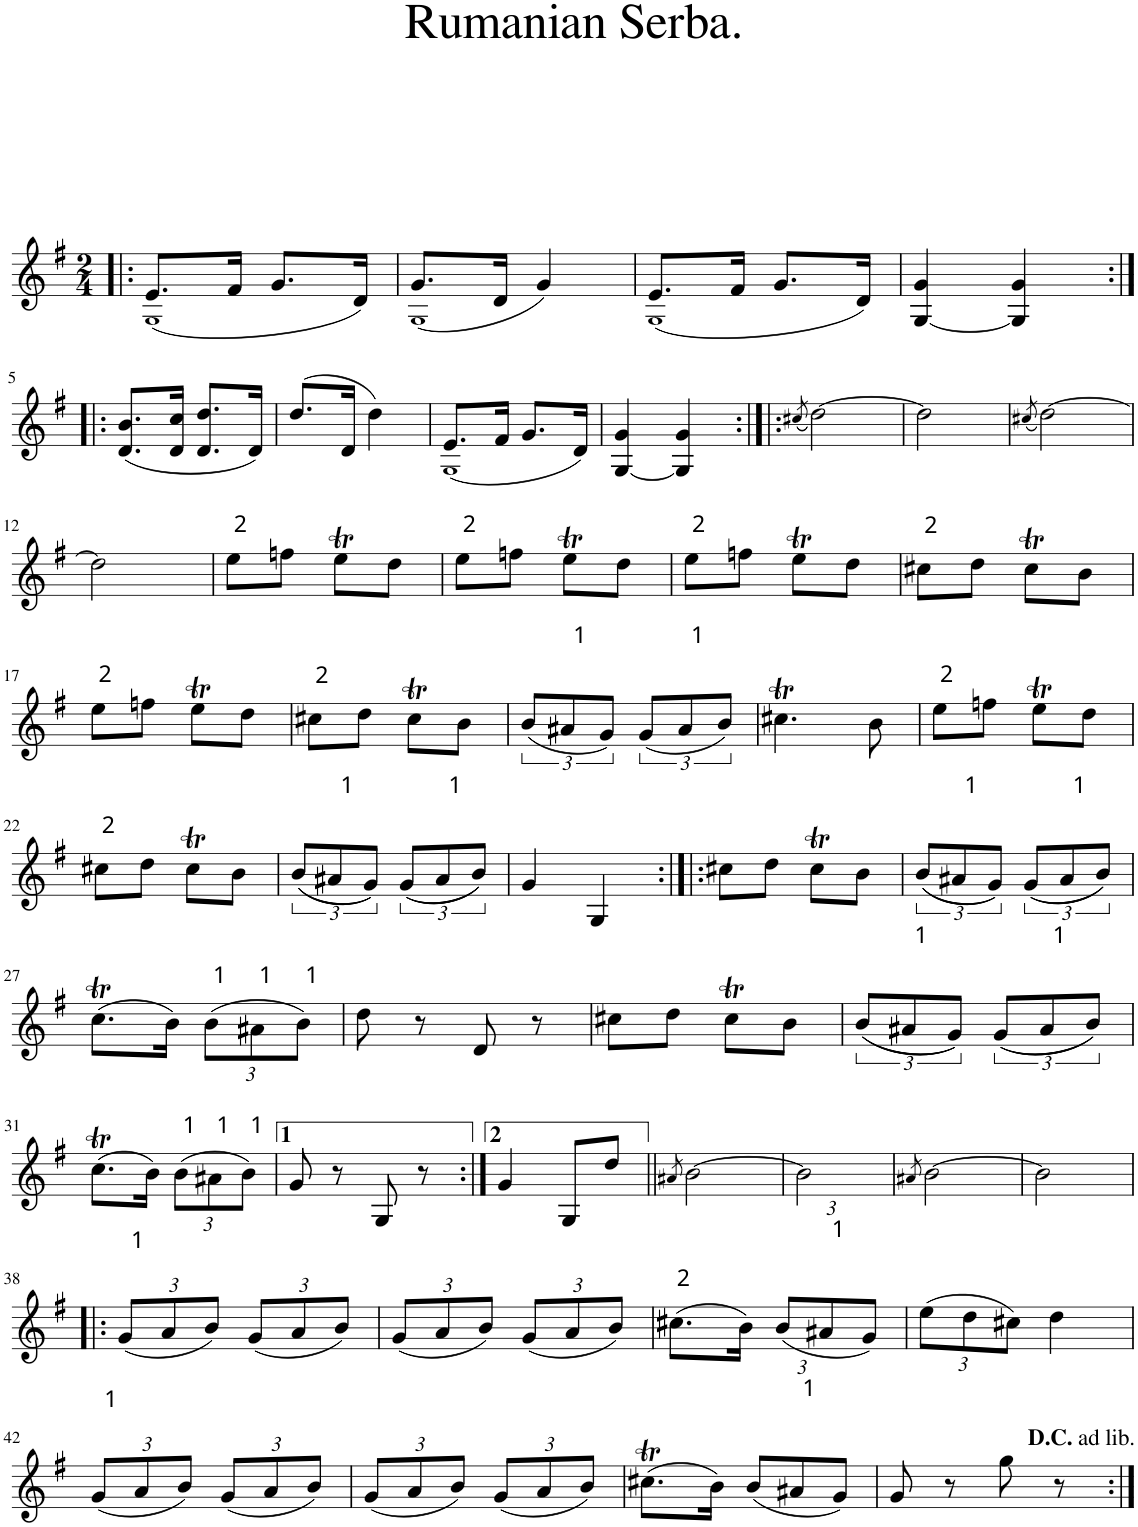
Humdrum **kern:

**kern
*part1
*staff1
*I"Piano
*I'Pno
*clefG2
*k[f#]
*G:
*M2/4
=1!|:
*^
!	!LO:N:head=open
8.e/L	(2G!
16f#/Jk	.
8.g/L	.
(16d/Jk	.
=2	=2
!	!LO:N:head=open
8.g/L	(2G!
16d/Jk	.
4g/)	.
=3	=3
!	!LO:N:head=open
8.e/L	(2G!
16f#/Jk	.
8.g/L	.
16d/Jk)	.
*v	*v
=4
[4G/ 4g/
4G/] 4g/
!!LO:LB:g=z
=5:|!|:
8.d/ 8.b/L
16d/ 16cc/Jk
8.d/ 8.dd/L
16d/Jk)
=6
(8.dd/L
16d/Jk
4dd\)
=7
*^
!	!LO:N:head=open
8.e/L	(2G!
16f#/Jk	.
8.g/L	.
(16d/Jk	.
*v	*v
=8
[4G/ 4g/
4G/] 4g/
=9:|!|:
8qcc#X/
[2dd\)
=10
2dd\]
=11
(8qcc#X/
[2dd\)
!!LO:LB:g=z
=12
2dd\]
=13
8ee\L
8ffn\J
8eeT\L
8dd\J
=14
8ee\L
8ffn\J
8eeT\L
8dd\J
=15
8ee\L
8ffn\J
8eeT\L
8dd\J
=16
8cc#X\L
8dd\J
8cc#t\L
8b\J
!!LO:LB:g=z
=17
8ee\L
8ffn\J
8eeT\L
8dd\J
=18
8cc#X\L
8dd\J
8cc#t\L
8b\J
=19
(12b/L
12a#X/
12g/J)
(12g/L
12a#/
12b/J)
=20
4.cc#Xt\
8b\
=21
8ee\L
8ffn\J
8eeT\L
8dd\J
!!LO:LB:g=z
=22
8cc#X\L
8dd\J
8cc#t\L
8b\J
=23
((12b/L
12a#X/
12g/J))
((12g/L
12a#/
12b/J))
=24
4g/
4G/
=25:|!|:
8cc#X\L
8dd\J
8cc#t\L
8b\J
=26
((12b/L
12a#X/
12g/J))
((12g/L
12a#/
12b/J))
!!LO:LB:g=z
=27
(8.ccT\L
16b\Jk)
*Xbrackettup
(12b\L
12a#X\
12b\J)
=28
8dd\
8r
8d/
8r
=29
8cc#X\L
8dd\J
8cc#t\L
8b\J
=30
*brackettup
((12b/L
12a#X/
12g/J))
((12g/L
12a#/
12b/J))
!!LO:LB:g=z
=31
(8.ccT\L
16b\Jk)
*Xbrackettup
(12b\L
12a#X\
12b\J)
=32
8g/
8r
8G/
8r
=33:|!
4g/
8G/L
8dd/J
=34||
8qa#X/
[2b\
=35
2b\]
=36
8qa#X/
[2b\
=37
2b\]
!!LO:LB:g=z
=38!|:
(12g/L
12a/
12b/J)
(12g/L
12a/
12b/J)
=39
(12g/L
12a/
12b/J)
(12g/L
12a/
12b/J)
=40
(8.cc#X\L
16b\Jk)
(12b/L
12a#X/
12g/J)
=41
(12ee\L
12dd\
12cc#X\J)
4dd\
!!LO:LB:g=z
=42
(12g/L
12a/
12b/J)
(12g/L
12a/
12b/J)
=43
(12g/L
12a/
12b/J)
(12g/L
12a/
12b/J)
=44
(8.cc#Xt\L
16b\Jk)
(12b/L
12a#X/
12g/J)
=45
8g/
8r
8gg\
8r
!LO:TX:a:t=<b>D.C.</b> ad lib.
=:|!
*-
